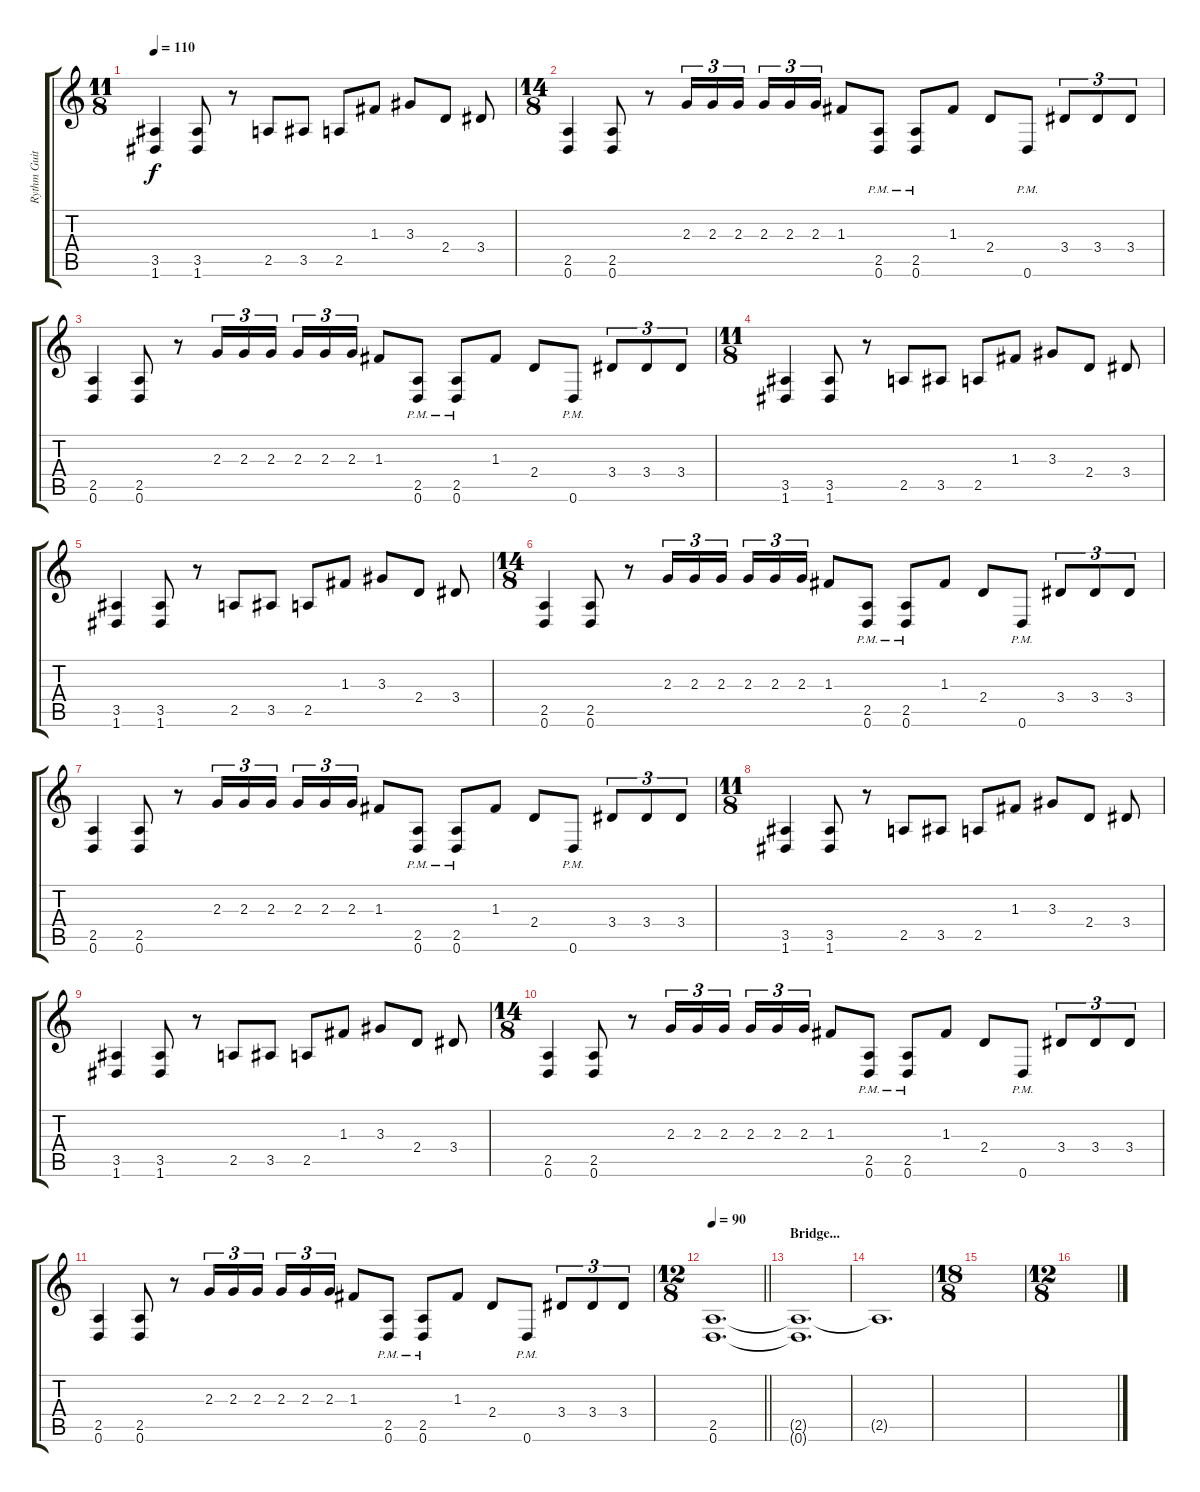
\track ("Rythm Guitar" "Rythm Guit") {instrument distortionguitar}
\staff {score tabs}
\tuning (D4 A3 F3 C3 G2 D2) {hide}
\ts (11 8)
\tempo 110
\clef g2
\ks c
(3.5 1.6).4{dy f} (3.5 1.6).8 r.8 2.5.8 3.5.8 2.5.8 1.3.8 3.3.8 2.4.8 3.4.8 |
\ts (14 8)
(2.5 0.6).4 (2.5 0.6).8 r.8 2.3.16{tu (3 2)} 2.3.16{tu (3 2)} 2.3.16{tu (3 2)} 2.3.16{tu (3 2)} 2.3.16{tu (3 2)} 2.3.16{tu (3 2)} 1.3.8 (2.5{pm} 0.6{pm}).8 (2.5{pm} 0.6{pm}).8 1.3.8 2.4.8 0.6{pm}.8 3.4.8{tu (3 2)} 3.4.8{tu (3 2)} 3.4.8{tu (3 2)} |
(2.5 0.6).4 (2.5 0.6).8 r.8 2.3.16{tu (3 2)} 2.3.16{tu (3 2)} 2.3.16{tu (3 2)} 2.3.16{tu (3 2)} 2.3.16{tu (3 2)} 2.3.16{tu (3 2)} 1.3.8 (2.5{pm} 0.6{pm}).8 (2.5{pm} 0.6{pm}).8 1.3.8 2.4.8 0.6{pm}.8 3.4.8{tu (3 2)} 3.4.8{tu (3 2)} 3.4.8{tu (3 2)} |
\ts (11 8)
(3.5 1.6).4 (3.5 1.6).8 r.8 2.5.8 3.5.8 2.5.8 1.3.8 3.3.8 2.4.8 3.4.8 |
(3.5 1.6).4 (3.5 1.6).8 r.8 2.5.8 3.5.8 2.5.8 1.3.8 3.3.8 2.4.8 3.4.8 |
\ts (14 8)
(2.5 0.6).4 (2.5 0.6).8 r.8 2.3.16{tu (3 2)} 2.3.16{tu (3 2)} 2.3.16{tu (3 2)} 2.3.16{tu (3 2)} 2.3.16{tu (3 2)} 2.3.16{tu (3 2)} 1.3.8 (2.5{pm} 0.6{pm}).8 (2.5{pm} 0.6{pm}).8 1.3.8 2.4.8 0.6{pm}.8 3.4.8{tu (3 2)} 3.4.8{tu (3 2)} 3.4.8{tu (3 2)} |
(2.5 0.6).4 (2.5 0.6).8 r.8 2.3.16{tu (3 2)} 2.3.16{tu (3 2)} 2.3.16{tu (3 2)} 2.3.16{tu (3 2)} 2.3.16{tu (3 2)} 2.3.16{tu (3 2)} 1.3.8 (2.5{pm} 0.6{pm}).8 (2.5{pm} 0.6{pm}).8 1.3.8 2.4.8 0.6{pm}.8 3.4.8{tu (3 2)} 3.4.8{tu (3 2)} 3.4.8{tu (3 2)} |
\ts (11 8)
(3.5 1.6).4 (3.5 1.6).8 r.8 2.5.8 3.5.8 2.5.8 1.3.8 3.3.8 2.4.8 3.4.8 |
(3.5 1.6).4 (3.5 1.6).8 r.8 2.5.8 3.5.8 2.5.8 1.3.8 3.3.8 2.4.8 3.4.8 |
\ts (14 8)
(2.5 0.6).4 (2.5 0.6).8 r.8 2.3.16{tu (3 2)} 2.3.16{tu (3 2)} 2.3.16{tu (3 2)} 2.3.16{tu (3 2)} 2.3.16{tu (3 2)} 2.3.16{tu (3 2)} 1.3.8 (2.5{pm} 0.6{pm}).8 (2.5{pm} 0.6{pm}).8 1.3.8 2.4.8 0.6{pm}.8 3.4.8{tu (3 2)} 3.4.8{tu (3 2)} 3.4.8{tu (3 2)} |
(2.5 0.6).4 (2.5 0.6).8 r.8 2.3.16{tu (3 2)} 2.3.16{tu (3 2)} 2.3.16{tu (3 2)} 2.3.16{tu (3 2)} 2.3.16{tu (3 2)} 2.3.16{tu (3 2)} 1.3.8 (2.5{pm} 0.6{pm}).8 (2.5{pm} 0.6{pm}).8 1.3.8 2.4.8 0.6{pm}.8 3.4.8{tu (3 2)} 3.4.8{tu (3 2)} 3.4.8{tu (3 2)} |
\ts (12 8)
\tempo 90
\barLineRight lightlight
(2.5 0.6).1{d} |
\section ("" "Bridge...")
(2.5{t} 0.6{t}).1{d} |
2.5{t}.1{d} |
\ts (18 8)
|
\ts (12 8)
